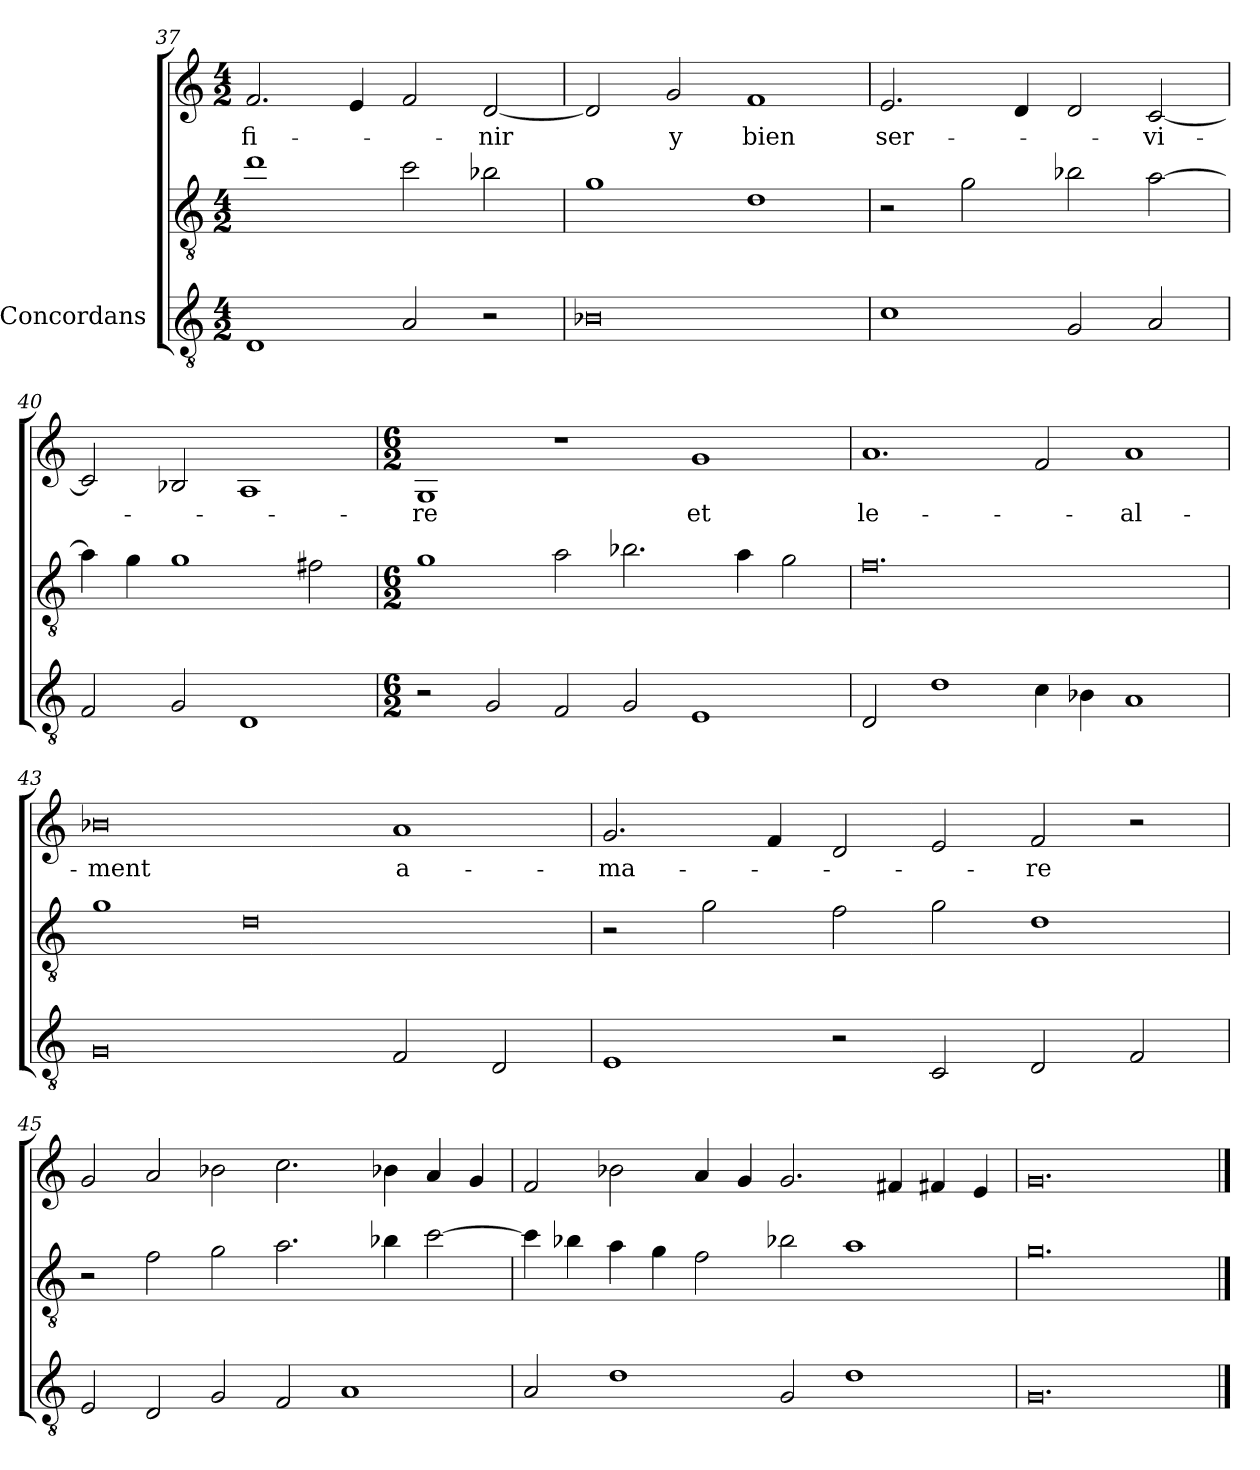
**kern	**kern	**kern	**text
*part3	*part2	*part1	*part1
*staff3	*staff2	*staff1	*staff1
*I"Concordans	*	*	*
*clefGv2	*clefGv2	*clefG2	*
*M4/2	*M4/2	*M4/2	*
=37	=37	=37	=37
1D	1dd	2.f	fi-
.	.	4e	.
2A	2cc	2f	.
2r	2b-X	[2d	-nir
=38	=38	=38	=38
0B-X	1g	2d]	.
.	.	2g	-y
.	1d	1f	-bien
=39	=39	=39	=39
1c	2r	2.e	ser-
.	2g	.	.
.	.	4d	.
2G	2b-X	2d	.
2A	[2a	[2c	-vi-
=40	=40	=40	=40
2F	4a]	2c]	.
.	4g	.	.
2G	1g	2B-X	.
1D	.	1A	.
.	2f#X	.	.
=41	=41	=41	=41
*M6/2	*M6/2	*M6/2	*
2r	1g	1G	-re
2G	.	.	.
2F	2a	1r	.
2G	2.b-X	.	.
1E	.	1g	-et
.	4a	.	.
.	2g	.	.
=42	=42	=42	=42
2D	0.f	1.a	le-
1d	.	.	.
4c	.	2f	.
4B-X	.	.	.
1A	.	1a	-al-
=43	=43	=43	=43
0G	1g	0b-X	-ment
.	0d	.	.
2F	.	1a	a-
2D	.	.	.
=44	=44	=44	=44
1E	2r	2.g	-ma-
.	2g	.	.
.	.	4f	.
2r	2f	2d	.
2C	2g	2e	.
2D	1d	2f	-re
2F	.	2r	.
=45	=45	=45	=45
2E	2r	2g	.
2D	2f	2a	.
2G	2g	2b-X	.
2F	2.a	2.cc	.
1A	.	.	.
.	4b-X	4b-X	.
.	[2cc	4a	.
.	.	4g	.
=46	=46	=46	=46
2A	4cc]	2f	.
.	4b-X	.	.
1d	4a	2b-X	.
.	4g	.	.
.	2f	4a	.
.	.	4g	.
2G	2b-X	2.g	.
1d	1a	.	.
.	.	4f#X	.
.	.	4f#X	.
.	.	4e	.
=47	=47	=47	=47
0.G	0.g	0.g	.
==	==	==	==
*-	*-	*-	*-
